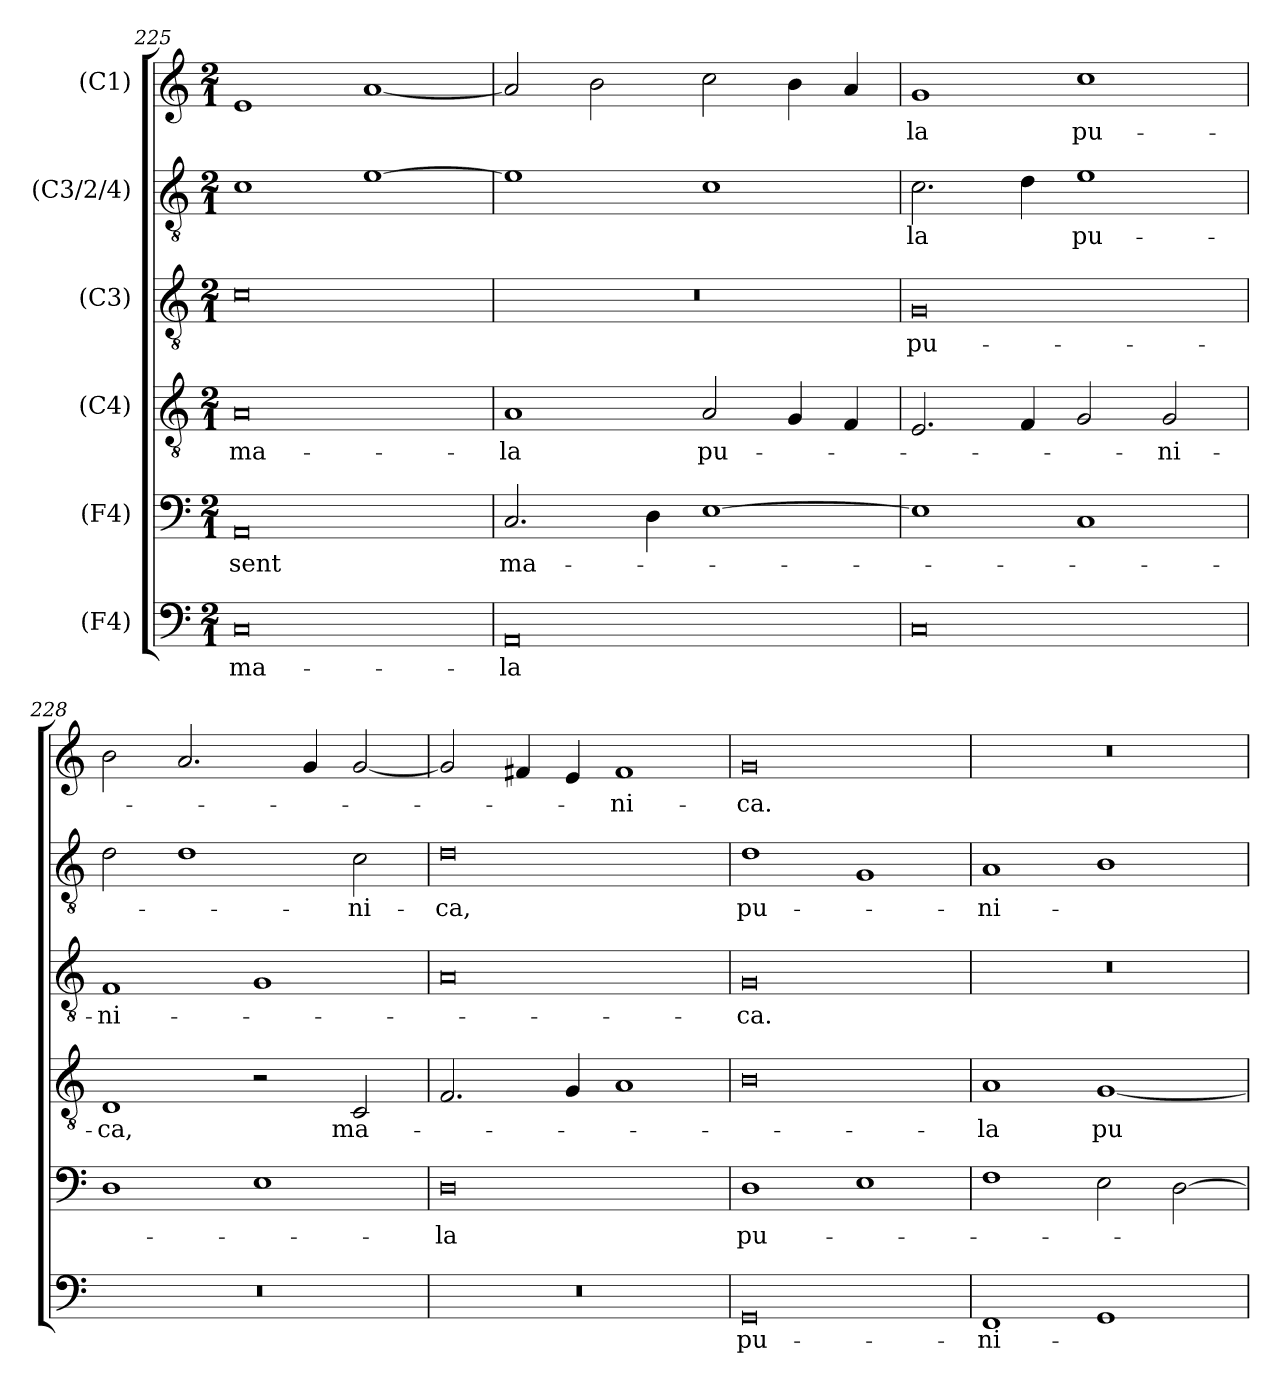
**kern	**text	**kern	**text	**kern	**text	**kern	**text	**kern	**text	**kern	**text
*part6	*part6	*part5	*part5	*part4	*part4	*part3	*part3	*part2	*part2	*part1	*part1
*staff6	*staff6	*staff5	*staff5	*staff4	*staff4	*staff3	*staff3	*staff2	*staff2	*staff1	*staff1
*I"(F4)	*	*I"(F4)	*	*I"(C4)	*	*I"(C3)	*	*I"(C3/2/4)	*	*I"(C1)	*
*clefF4	*	*clefF4	*	*clefGv2	*	*clefGv2	*	*clefGv2	*	*clefG2	*
*	*	*	*	*	*	*ITrd7c12	*	*	*	*	*
*k[]	*	*k[]	*	*k[]	*	*k[]	*	*k[]	*	*k[]	*
*C:	*	*C:	*	*C:	*	*C:	*	*C:	*	*C:	*
*M2/1	*	*M2/1	*	*M2/1	*	*M2/1	*	*M2/1	*	*M2/1	*
=225	=225	=225	=225	=225	=225	=225	=225	=225	=225	=225	=225
!	!LO:LY:b:color=#000000	!	!	!	!	!	!	!	!	!	!
!	!	!	!LO:LY:b:color=#000000	!	!	!	!	!	!	!	!
!	!	!	!	!	!LO:LY:b:color=#000000	!	!	!	!	!	!
0Ci	ma-	0AAi	-sent	0Ai	ma-	0Ci	.	1ci	.	1ei	.
.	.	.	.	.	.	.	.	[1ei	.	[1ai	.
=226	=226	=226	=226	=226	=226	=226	=226	=226	=226	=226	=226
!	!LO:LY:b:color=#000000	!	!	!	!	!	!	!	!	!	!
!	!	!	!LO:LY:b:color=#000000	!	!	!	!	!	!	!	!
!	!	!	!	!	!LO:LY:b:color=#000000	!LO:N:vis=1	!	!	!	!	!
0AAi	-la	2.Ci/	ma-	1Ai	-la	0r	.	1ei]	.	2ai/]	.
.	.	.	.	.	.	.	.	.	.	2bi\	.
.	.	4Di\	.	.	.	.	.	.	.	.	.
!	!	!	!	!	!LO:LY:b:color=#000000	!	!	!	!	!	!
.	.	[1Ei	.	2Ai/	pu-	.	.	1ci	.	2cci\	.
.	.	.	.	4Gi/	.	.	.	.	.	4bi\	.
.	.	.	.	4Fi/	.	.	.	.	.	4ai/	.
=227	=227	=227	=227	=227	=227	=227	=227	=227	=227	=227	=227
!	!	!	!	!	!	!	!LO:LY:b:color=#000000	!	!	!	!
!	!	!	!	!	!	!	!	!	!LO:LY:b:color=#000000	!	!
!	!	!	!	!	!	!	!	!	!	!	!LO:LY:b:color=#000000
0Ci	.	1Ei]	.	2.Ei/	.	0GGi	pu-	2.ci\	-la	1gi	-la
.	.	.	.	4Fi/	.	.	.	4di\	.	.	.
!	!	!	!	!	!	!	!	!	!LO:LY:b:color=#000000	!	!
!	!	!	!	!	!	!	!	!	!	!	!LO:LY:b:color=#000000
.	.	1Ci	.	2Gi/	.	.	.	1ei	pu-	1cci	pu-
!	!	!	!	!	!LO:LY:b:color=#000000	!	!	!	!	!	!
.	.	.	.	2Gi/	-ni-	.	.	.	.	.	.
=228	=228	=228	=228	=228	=228	=228	=228	=228	=228	=228	=228
!LO:N:vis=1	!	!	!	!	!	!	!	!	!	!	!
!	!	!	!	!	!LO:LY:b:color=#000000	!	!	!	!	!	!
!	!	!	!	!	!	!	!LO:LY:b:color=#000000	!	!	!	!
0r	.	1Di	.	1Di	-ca,	1FFi	-ni-	2di\	.	2bi\	.
.	.	.	.	.	.	.	.	1di	.	2.ai/	.
.	.	1Ei	.	2r	.	1GGi	.	.	.	.	.
.	.	.	.	.	.	.	.	.	.	4gi/	.
!	!	!	!	!	!LO:LY:b:color=#000000	!	!	!	!	!	!
!	!	!	!	!	!	!	!	!	!LO:LY:b:color=#000000	!	!
.	.	.	.	2Ci/	ma-	.	.	2ci\	-ni-	[2gi/	.
!!LO:LB:g=z
=229	=229	=229	=229	=229	=229	=229	=229	=229	=229	=229	=229
!LO:N:vis=1	!	!	!	!	!	!	!	!	!	!	!
!	!	!	!LO:LY:b:color=#000000	!	!	!	!	!	!	!	!
!	!	!	!	!	!	!	!	!	!LO:LY:b:color=#000000	!	!
0r	.	0Di	-la	2.Fi/	.	0AAi	.	0di	-ca,	2gi/]	.
.	.	.	.	.	.	.	.	.	.	4f#i/	.
.	.	.	.	4Gi/	.	.	.	.	.	4ei/	.
!	!	!	!	!	!	!	!	!	!	!	!LO:LY:b:color=#000000
.	.	.	.	1Ai	.	.	.	.	.	1f#i	-ni-
=230	=230	=230	=230	=230	=230	=230	=230	=230	=230	=230	=230
!	!LO:LY:b:color=#000000	!	!	!	!	!	!	!	!	!	!
!	!	!	!LO:LY:b:color=#000000	!	!	!	!	!	!	!	!
!	!	!	!	!	!	!	!LO:LY:b:color=#000000	!	!	!	!
!	!	!	!	!	!	!	!	!	!LO:LY:b:color=#000000	!	!
!	!	!	!	!	!	!	!	!	!	!	!LO:LY:b:color=#000000
0GGi	pu-	1Di	pu-	0Bi	.	0GGi	-ca.	1di	pu-	0gi	-ca.
.	.	1Ei	.	.	.	.	.	1Gi	.	.	.
=231	=231	=231	=231	=231	=231	=231	=231	=231	=231	=231	=231
!	!LO:LY:b:color=#000000	!	!	!	!	!	!	!	!	!	!
!	!	!	!	!	!LO:LY:b:color=#000000	!LO:N:vis=1	!	!	!	!	!
!	!	!	!	!	!	!	!	!	!LO:LY:b:color=#000000	!LO:N:vis=1	!
1FFi	-ni-	1Fi	.	1Ai	-la	0r	.	1Ai	-ni-	0r	.
!	!	!	!	!	!LO:LY:b:color=#000000	!	!	!	!	!	!
1GGi	.	2Ei\	.	[1Gi	pu-	.	.	1Bi	.	.	.
.	.	[2Di\	.	.	.	.	.	.	.	.	.
=	=	=	=	=	=	=	=	=	=	=	=
*-	*-	*-	*-	*-	*-	*-	*-	*-	*-	*-	*-
